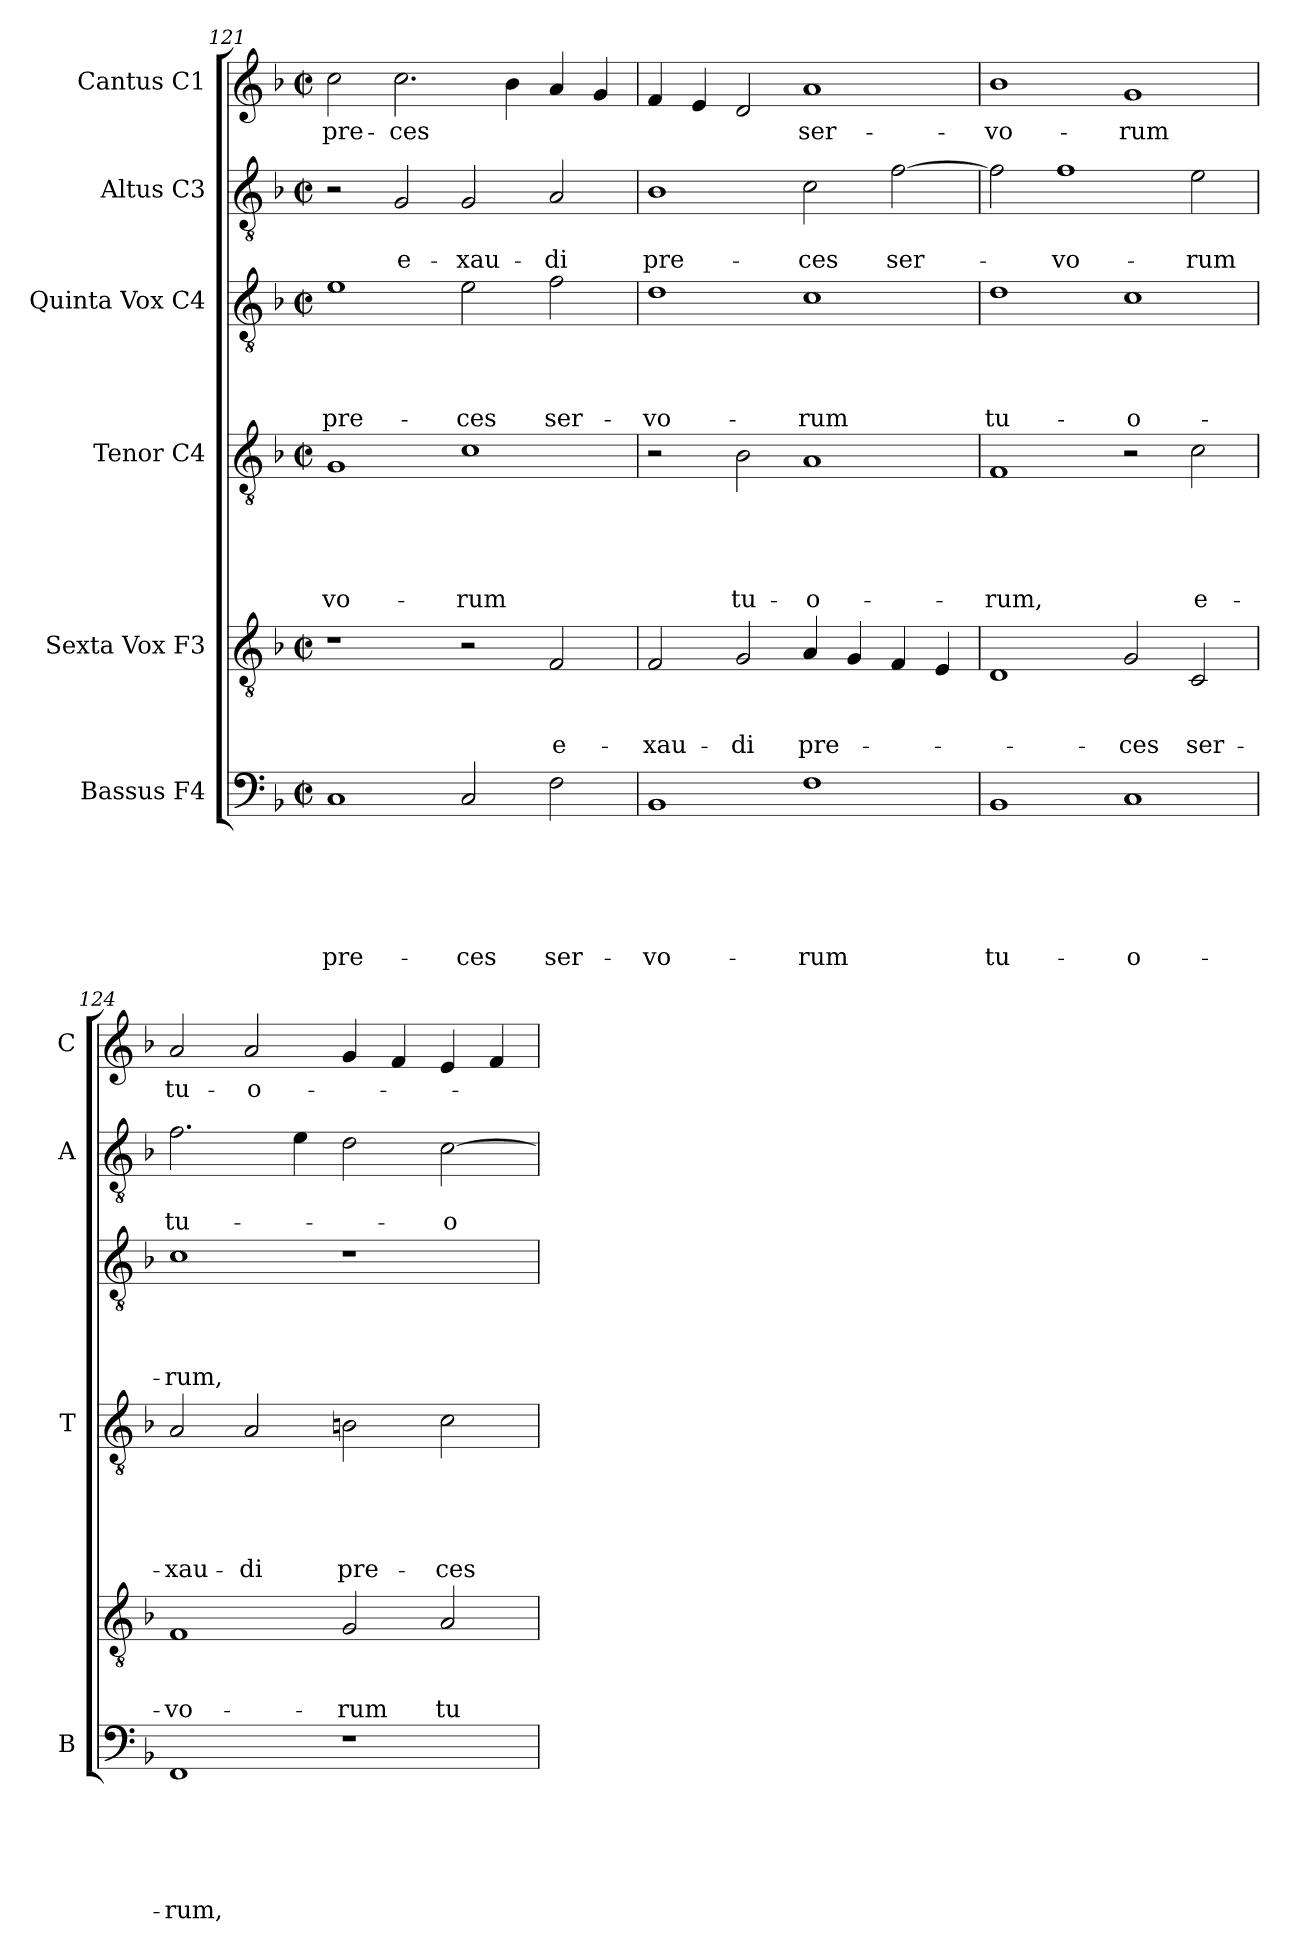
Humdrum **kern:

**kern	**text	**text	**text	**text	**text	**text	**kern	**text	**text	**text	**kern	**text	**text	**text	**text	**text	**kern	**text	**text	**text	**text	**kern	**text	**text	**kern	**text
*part6	*part6	*part6	*part6	*part6	*part6	*part6	*part5	*part5	*part5	*part5	*part4	*part4	*part4	*part4	*part4	*part4	*part3	*part3	*part3	*part3	*part3	*part2	*part2	*part2	*part1	*part1
*staff6	*staff6	*staff6	*staff6	*staff6	*staff6	*staff6	*staff5	*staff5	*staff5	*staff5	*staff4	*staff4	*staff4	*staff4	*staff4	*staff4	*staff3	*staff3	*staff3	*staff3	*staff3	*staff2	*staff2	*staff2	*staff1	*staff1
*I"Bassus F4	*	*	*	*	*	*	*I"Sexta Vox F3	*	*	*	*I"Tenor C4	*	*	*	*	*	*I"Quinta Vox C4	*	*	*	*	*I"Altus C3	*	*	*I"Cantus C1	*
*I'B	*	*	*	*	*	*	*	*	*	*	*I'T	*	*	*	*	*	*	*	*	*	*	*I'A	*	*	*I'C	*
*clefF4	*	*	*	*	*	*	*clefGv2	*	*	*	*clefGv2	*	*	*	*	*	*clefGv2	*	*	*	*	*clefGv2	*	*	*clefG2	*
*k[b-]	*	*	*	*	*	*	*k[b-]	*	*	*	*k[b-]	*	*	*	*	*	*k[b-]	*	*	*	*	*k[b-]	*	*	*k[b-]	*
*F:	*	*	*	*	*	*	*F:	*	*	*	*F:	*	*	*	*	*	*F:	*	*	*	*	*F:	*	*	*F:	*
*M2/2	*	*	*	*	*	*	*M2/2	*	*	*	*M2/2	*	*	*	*	*	*M2/2	*	*	*	*	*M2/2	*	*	*M2/2	*
*met(c|)	*	*	*	*	*	*	*met(c|)	*	*	*	*met(c|)	*	*	*	*	*	*met(c|)	*	*	*	*	*met(c|)	*	*	*met(c|)	*
=121	=121	=121	=121	=121	=121	=121	=121	=121	=121	=121	=121	=121	=121	=121	=121	=121	=121	=121	=121	=121	=121	=121	=121	=121	=121	=121
!	!	!	!	!	!	!LO:LY:b	!	!	!	!	!	!	!	!	!	!LO:LY:b	!	!	!	!	!LO:LY:b	!	!	!	!	!LO:LY:b
1C	.	.	.	.	.	pre-	1r	.	.	.	1G	.	.	.	.	-vo-	1e	.	.	.	pre-	2r	.	.	2cc\	pre-
!	!	!	!	!	!	!	!	!	!	!	!	!	!	!	!	!	!	!	!	!	!	!	!	!LO:LY:b	!	!LO:LY:b
.	.	.	.	.	.	.	.	.	.	.	.	.	.	.	.	.	.	.	.	.	.	2G/	.	e-	2.cc\	-ces
!	!	!	!	!	!	!LO:LY:b	!	!	!	!	!	!	!	!	!	!LO:LY:b	!	!	!	!	!LO:LY:b	!	!	!LO:LY:b	!	!
2C/	.	.	.	.	.	-ces	2r	.	.	.	1c	.	.	.	.	-rum	2e\	.	.	.	-ces	2G/	.	-xau-	.	.
.	.	.	.	.	.	.	.	.	.	.	.	.	.	.	.	.	.	.	.	.	.	.	.	.	4b-\	.
!	!	!	!	!	!	!LO:LY:b	!	!	!	!LO:LY:b	!	!	!	!	!	!	!	!	!	!	!LO:LY:b	!	!	!LO:LY:b	!	!
2F\	.	.	.	.	.	ser-	2F/	.	.	e-	.	.	.	.	.	.	2f\	.	.	.	ser-	2A/	.	-di	4a/	.
.	.	.	.	.	.	.	.	.	.	.	.	.	.	.	.	.	.	.	.	.	.	.	.	.	4g/	.
=122	=122	=122	=122	=122	=122	=122	=122	=122	=122	=122	=122	=122	=122	=122	=122	=122	=122	=122	=122	=122	=122	=122	=122	=122	=122	=122
!	!	!	!	!	!	!LO:LY:b	!	!	!	!LO:LY:b	!	!	!	!	!	!	!	!	!	!	!LO:LY:b	!	!	!LO:LY:b	!	!
1BB-	.	.	.	.	.	-vo-	2F/	.	.	-xau-	2r	.	.	.	.	.	1d	.	.	.	-vo-	1B-	.	pre-	4f/	.
.	.	.	.	.	.	.	.	.	.	.	.	.	.	.	.	.	.	.	.	.	.	.	.	.	4e/	.
!	!	!	!	!	!	!	!	!	!	!LO:LY:b	!	!	!	!	!	!LO:LY:b	!	!	!	!	!	!	!	!	!	!
.	.	.	.	.	.	.	2G/	.	.	-di	2B-\	.	.	.	.	tu-	.	.	.	.	.	.	.	.	2d/	.
!	!	!	!	!	!	!LO:LY:b	!	!	!	!LO:LY:b	!	!	!	!	!	!LO:LY:b	!	!	!	!	!LO:LY:b	!	!	!LO:LY:b	!	!LO:LY:b
1F	.	.	.	.	.	-rum	4A/	.	.	pre-	1A	.	.	.	.	-o-	1c	.	.	.	-rum	2c\	.	-ces	1a	ser-
.	.	.	.	.	.	.	4G/	.	.	.	.	.	.	.	.	.	.	.	.	.	.	.	.	.	.	.
!	!	!	!	!	!	!	!	!	!	!	!	!	!	!	!	!	!	!	!	!	!	!	!	!LO:LY:b	!	!
.	.	.	.	.	.	.	4F/	.	.	.	.	.	.	.	.	.	.	.	.	.	.	[2f\	.	ser-	.	.
.	.	.	.	.	.	.	4E/	.	.	.	.	.	.	.	.	.	.	.	.	.	.	.	.	.	.	.
=123	=123	=123	=123	=123	=123	=123	=123	=123	=123	=123	=123	=123	=123	=123	=123	=123	=123	=123	=123	=123	=123	=123	=123	=123	=123	=123
!	!	!	!	!	!	!LO:LY:b	!	!	!	!	!	!	!	!	!	!LO:LY:b	!	!	!	!	!LO:LY:b	!	!	!	!	!LO:LY:b
1BB-	.	.	.	.	.	tu-	1D	.	.	.	1F	.	.	.	.	-rum,	1d	.	.	.	tu-	2f\]	.	.	1b-	-vo-
!	!	!	!	!	!	!	!	!	!	!	!	!	!	!	!	!	!	!	!	!	!	!	!	!LO:LY:b	!	!
.	.	.	.	.	.	.	.	.	.	.	.	.	.	.	.	.	.	.	.	.	.	1f	.	-vo-	.	.
!	!	!	!	!	!	!LO:LY:b	!	!	!	!LO:LY:b	!	!	!	!	!	!	!	!	!	!	!LO:LY:b	!	!	!	!	!LO:LY:b
1C	.	.	.	.	.	-o-	2G/	.	.	-ces	2r	.	.	.	.	.	1c	.	.	.	-o-	.	.	.	1g	-rum
!	!	!	!	!	!	!	!	!	!	!LO:LY:b	!	!	!	!	!	!LO:LY:b	!	!	!	!	!	!	!	!LO:LY:b	!	!
.	.	.	.	.	.	.	2C/	.	.	ser-	2c\	.	.	.	.	e-	.	.	.	.	.	2e\	.	-rum	.	.
=124	=124	=124	=124	=124	=124	=124	=124	=124	=124	=124	=124	=124	=124	=124	=124	=124	=124	=124	=124	=124	=124	=124	=124	=124	=124	=124
!	!	!	!	!	!	!LO:LY:b	!	!	!	!LO:LY:b	!	!	!	!	!	!LO:LY:b	!	!	!	!	!LO:LY:b	!	!	!LO:LY:b	!	!LO:LY:b
1FF	.	.	.	.	.	-rum,	1F	.	.	-vo-	2A/	.	.	.	.	-xau-	1c	.	.	.	-rum,	2.f\	.	tu-	2a/	tu-
!	!	!	!	!	!	!	!	!	!	!	!	!	!	!	!	!LO:LY:b	!	!	!	!	!	!	!	!	!	!LO:LY:b
.	.	.	.	.	.	.	.	.	.	.	2A/	.	.	.	.	-di	.	.	.	.	.	.	.	.	2a/	-o-
.	.	.	.	.	.	.	.	.	.	.	.	.	.	.	.	.	.	.	.	.	.	4e\	.	.	.	.
!	!	!	!	!	!	!	!	!	!	!LO:LY:b	!	!	!	!	!	!LO:LY:b	!	!	!	!	!	!	!	!	!	!
1r	.	.	.	.	.	.	2G/	.	.	-rum	2Bn\	.	.	.	.	pre-	1r	.	.	.	.	2d\	.	.	4g/	.
.	.	.	.	.	.	.	.	.	.	.	.	.	.	.	.	.	.	.	.	.	.	.	.	.	4f/	.
!	!	!	!	!	!	!	!	!	!	!LO:LY:b	!	!	!	!	!	!LO:LY:b	!	!	!	!	!	!	!	!LO:LY:b	!	!
.	.	.	.	.	.	.	2A/	.	.	tu-	2c\	.	.	.	.	-ces	.	.	.	.	.	[2c\	.	-o-	4e/	.
.	.	.	.	.	.	.	.	.	.	.	.	.	.	.	.	.	.	.	.	.	.	.	.	.	4f/	.
=	=	=	=	=	=	=	=	=	=	=	=	=	=	=	=	=	=	=	=	=	=	=	=	=	=	=
*-	*-	*-	*-	*-	*-	*-	*-	*-	*-	*-	*-	*-	*-	*-	*-	*-	*-	*-	*-	*-	*-	*-	*-	*-	*-	*-
